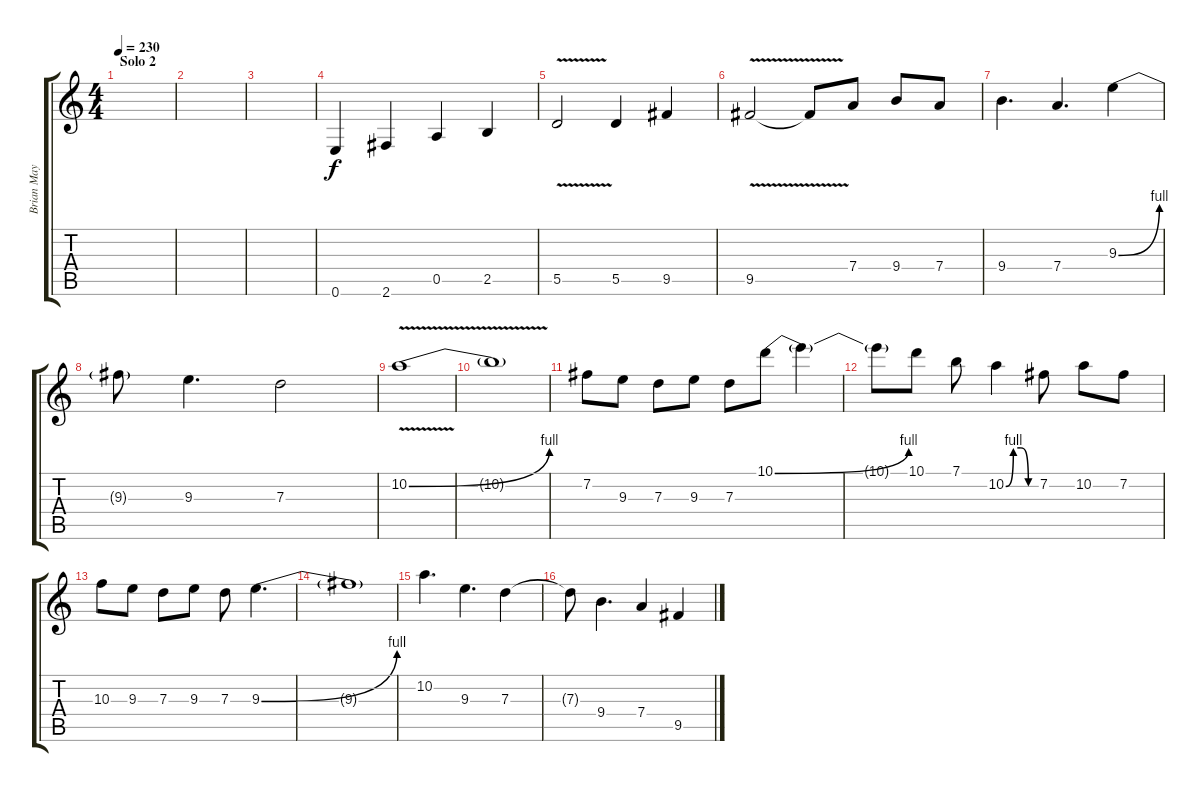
\track ("Brian May Lead" "Brian May ") {instrument distortionguitar}
\staff {score tabs}
\tuning (E4 B3 G3 D3 A2 E2) {hide}
\ts (4 4)
\section ("" "Solo 2")
\tempo 230
\clef g2
\ks c
|
|
|
0.6.4 2.6.4 0.5.4 2.5.4 |
5.5{v}.2 5.5.4 9.5.4 |
9.5{v}.2 9.5{v t}.8 7.4.8 9.4.8 7.4.8 |
9.4.4{d} 7.4.4{d} 9.3{be (bend 0 0 60 4)}.4 |
9.3{t}.8 9.3.4{d} 7.3.2 |
10.2{be (bend 0 0 60 4) v}.1 |
10.2{t}.1 |
7.2.8 9.3.8 7.3.8 9.3.8 7.3.8 10.1{be (bend 0 0 60 4)}.8 10.1{t}.4 |
10.1{t}.8 10.1.8 7.1.8 10.2{be (custom 0 0 15 4 30 4 45 0 60 0)}.4 7.2.8 10.2.8 7.2.8 |
10.3.8 9.3.8 7.3.8 9.3.8 7.3.8 9.3{be (bend 0 0 60 4)}.4{d} |
9.3{t}.1 |
10.2.4{d} 9.3.4{d} 7.3.4 |
7.3{t}.8 9.4.4{d} 7.4.4 9.5.4
